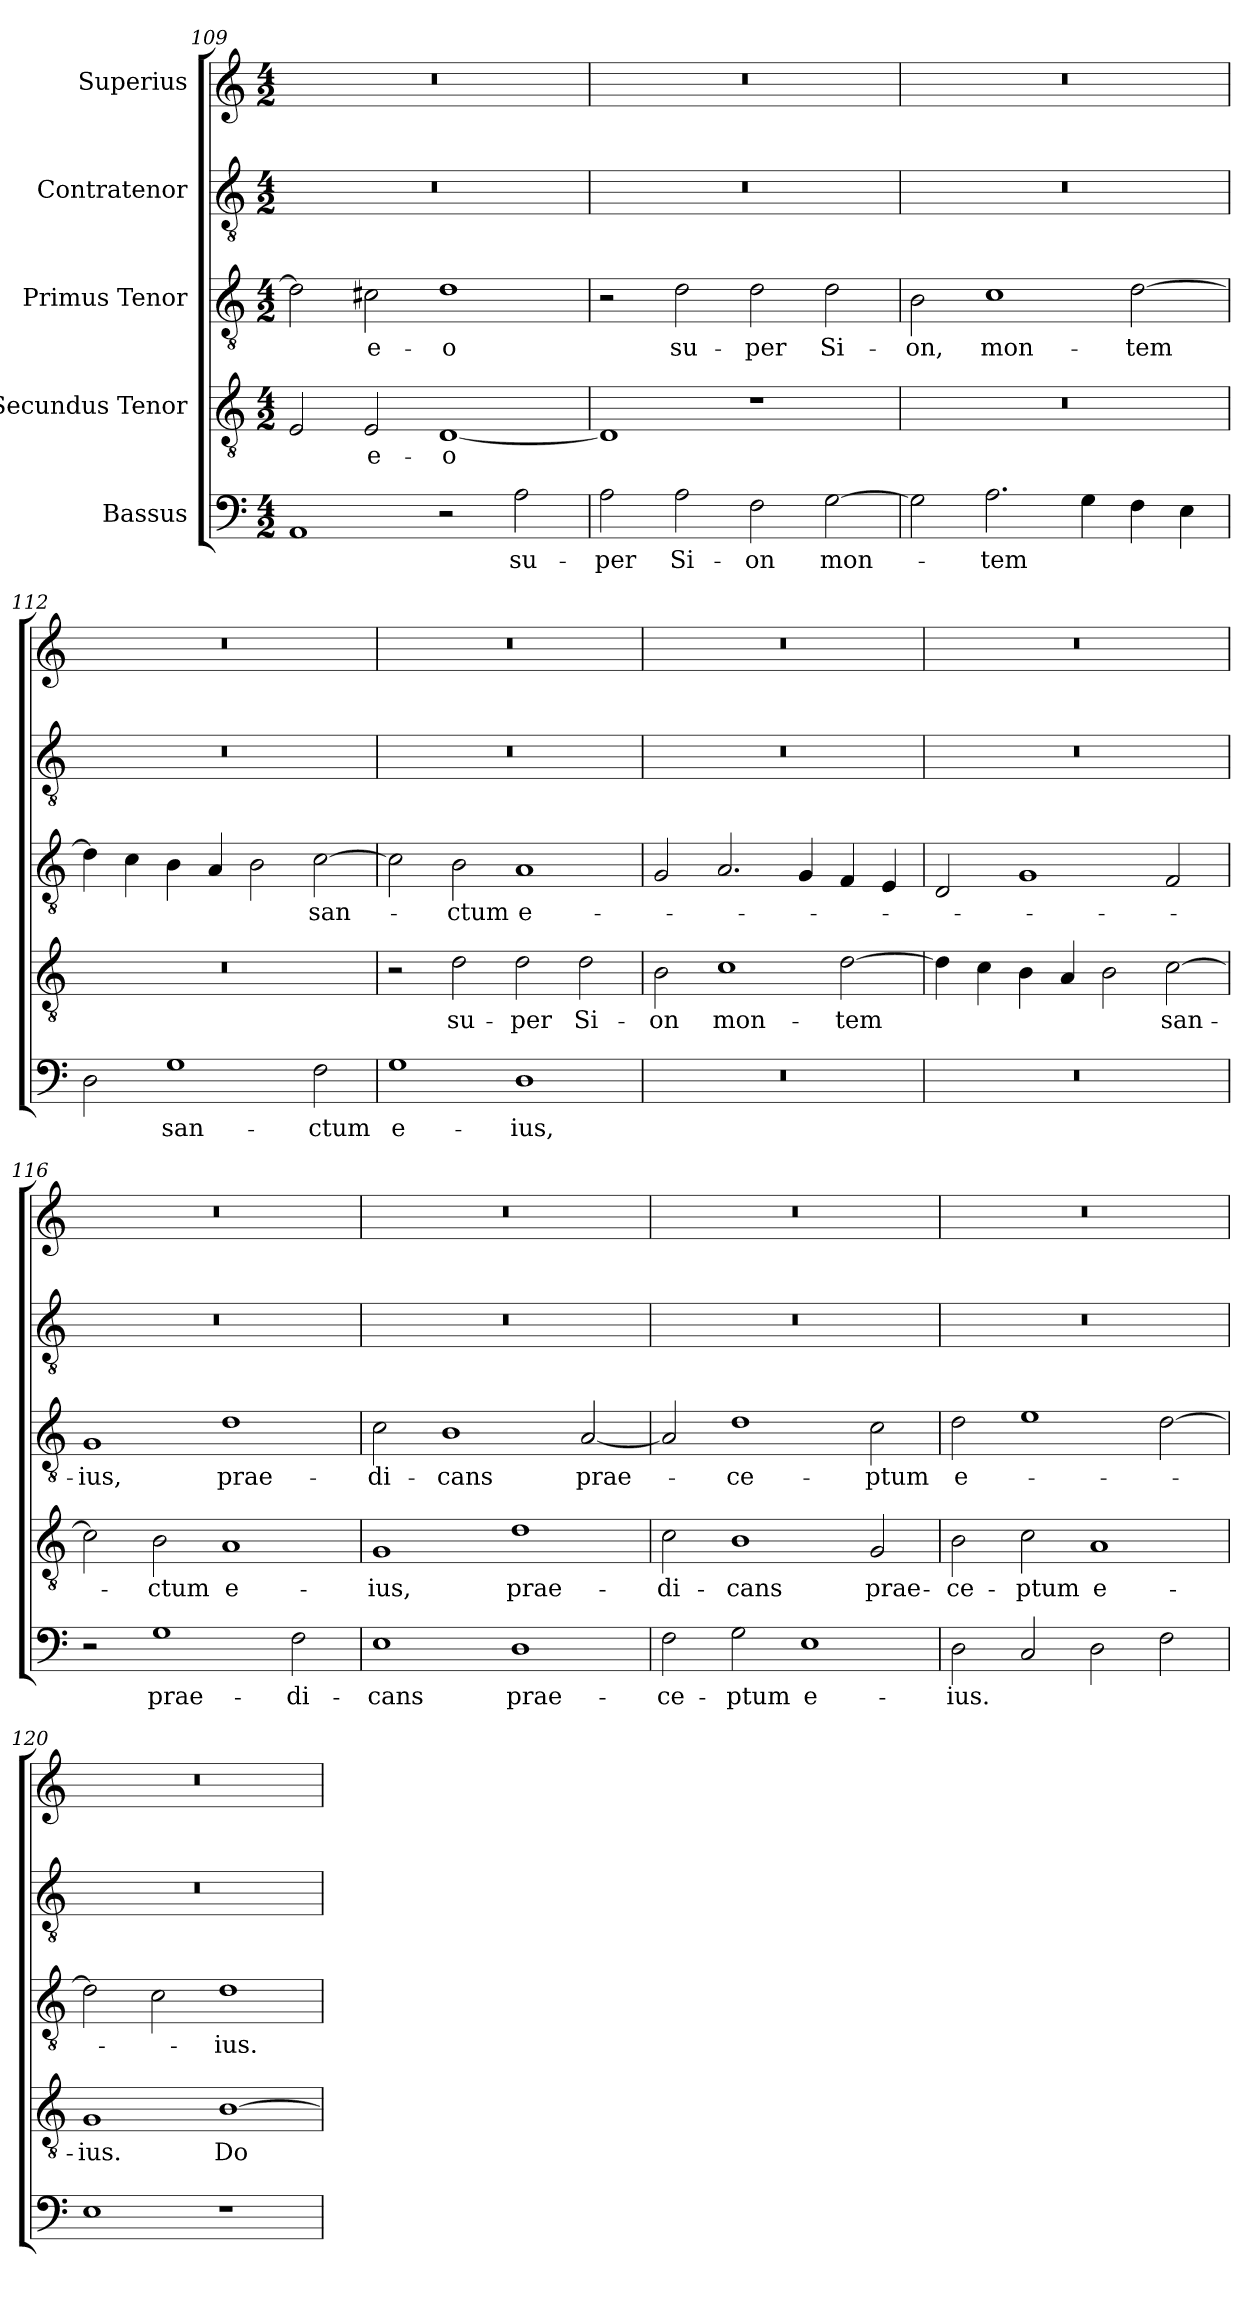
**kern	**text	**kern	**text	**kern	**text	**kern	**kern
*part5	*part5	*part4	*part4	*part3	*part3	*part2	*part1
*staff5	*staff5	*staff4	*staff4	*staff3	*staff3	*staff2	*staff1
*I"Bassus	*	*I"Secundus Tenor	*	*I"Primus Tenor	*	*I"Contratenor	*I"Superius
*clefF4	*	*clefGv2	*	*clefGv2	*	*clefGv2	*clefG2
*k[]	*	*k[]	*	*k[]	*	*k[]	*k[]
*C:	*	*C:	*	*C:	*	*C:	*C:
*M4/2	*	*M4/2	*	*M4/2	*	*M4/2	*M4/2
=109	=109	=109	=109	=109	=109	=109	=109
1AA/	.	2E/	.	2d\]	.	0r	0r
.	.	2E/	e-	2c#Xi\	e-	.	.
2r	.	[1D/	-o	1d\	-o	.	.
2A\	su-	.	.	.	.	.	.
=110	=110	=110	=110	=110	=110	=110	=110
2A\	-per	1D/]	.	2r	.	0r	0r
2A\	Si-	.	.	2d\	su-	.	.
2F\	-on	1r	.	2d\	-per	.	.
[2G\	mon-	.	.	2d\	Si-	.	.
=111	=111	=111	=111	=111	=111	=111	=111
2G\]	.	0r	.	2B\	-on,	0r	0r
2.A\	-tem	.	.	1c\	mon-	.	.
4G\	.	.	.	.	.	.	.
4F\	.	.	.	[2d\	-tem	.	.
4E\	.	.	.	.	.	.	.
=112	=112	=112	=112	=112	=112	=112	=112
2D\	.	0r	.	4d\]	.	0r	0r
.	.	.	.	4c\	.	.	.
1G\	san-	.	.	4B\	.	.	.
.	.	.	.	4A/	.	.	.
.	.	.	.	2B\	.	.	.
2F\	-ctum	.	.	[2c\	san-	.	.
!!LO:PB:g=z
=113	=113	=113	=113	=113	=113	=113	=113
1G\	e-	2r	.	2c\]	.	0r	0r
.	.	2d\	su-	2B\	-ctum	.	.
1D\	-ius,	2d\	-per	1A/	e-	.	.
.	.	2d\	Si-	.	.	.	.
=114	=114	=114	=114	=114	=114	=114	=114
0r	.	2B\	-on	2G/	.	0r	0r
.	.	1c\	mon-	2.A/	.	.	.
.	.	.	.	4G/	.	.	.
.	.	[2d\	-tem	4F/	.	.	.
.	.	.	.	4E/	.	.	.
=115	=115	=115	=115	=115	=115	=115	=115
0r	.	4d\]	.	2D/	.	0r	0r
.	.	4c\	.	.	.	.	.
.	.	4B\	.	1G/	.	.	.
.	.	4A/	.	.	.	.	.
.	.	2B\	.	.	.	.	.
.	.	[2c\	san-	2F/	.	.	.
=116	=116	=116	=116	=116	=116	=116	=116
2r	.	2c\]	.	1G/	-ius,	0r	0r
1G\	prae-	2B\	-ctum	.	.	.	.
.	.	1A/	e-	1d\	prae-	.	.
2F\	-di-	.	.	.	.	.	.
=117	=117	=117	=117	=117	=117	=117	=117
1E\	-cans	1G/	-ius,	2c\	-di-	0r	0r
.	.	.	.	1B\	-cans	.	.
1D\	prae-	1d\	prae-	.	.	.	.
.	.	.	.	[2A/	prae-	.	.
!!LO:LB:g=z
=118	=118	=118	=118	=118	=118	=118	=118
2F\	-ce-	2c\	-di-	2A/]	.	0r	0r
2G\	-ptum	1B\	-cans	1d\	-ce-	.	.
1E\	e-	.	.	.	.	.	.
.	.	2G/	prae-	2c\	-ptum	.	.
=119	=119	=119	=119	=119	=119	=119	=119
2D\	-ius.	2B\	-ce-	2d\	e-	0r	0r
2C/	.	2c\	-ptum	1e\	.	.	.
2D\	.	1A/	e-	.	.	.	.
2F\	.	.	.	[2d\	.	.	.
=120	=120	=120	=120	=120	=120	=120	=120
1E\	.	1G/	-ius.	2d\]	.	0r	0r
.	.	.	.	2c\	.	.	.
1r	.	[1B\	Do-	1d\	-ius.	.	.
=	=	=	=	=	=	=	=
*-	*-	*-	*-	*-	*-	*-	*-
